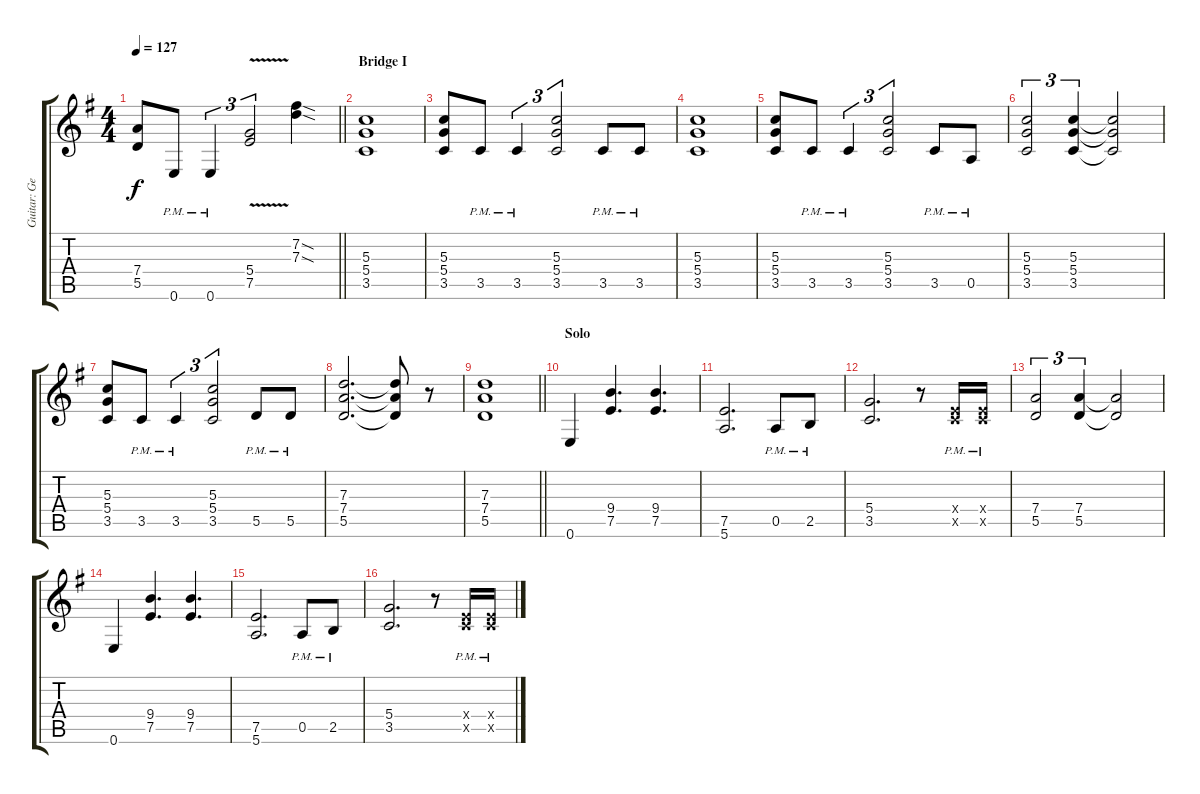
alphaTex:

\track ("Guitar: George" "Guitar: Ge") {instrument distortionguitar}
\staff {score tabs}
\tuning (E4 B3 G3 D3 A2 E2) {hide}
\ts (4 4)
\tempo 127
\clef g2
\barLineRight lightlight
\ks g
(7.4 5.5).8{dy f} 0.6{pm}.8 0.6{pm}.4{tu (3 2)} (5.4{v} 7.5{v}).2{tu (3 2)} (7.2{sod} 7.3{sod}).4 |
\section ("" "Bridge I")
(5.3 5.4 3.5).1 |
(5.3 5.4 3.5).8 3.5{pm}.8 3.5{pm}.4{tu (3 2)} (5.3 5.4 3.5).2{tu (3 2)} 3.5{pm}.8 3.5{pm}.8 |
(5.3 5.4 3.5).1 |
(5.3 5.4 3.5).8 3.5{pm}.8 3.5{pm}.4{tu (3 2)} (5.3 5.4 3.5).2{tu (3 2)} 3.5{pm}.8 0.5{pm}.8 |
(5.3 5.4 3.5).2{tu (3 2)} (5.3 5.4 3.5).4{tu (3 2)} (5.3{t} 5.4{t} 3.5{t}).2 |
(5.3 5.4 3.5).8 3.5{pm}.8 3.5{pm}.4{tu (3 2)} (5.3 5.4 3.5).2{tu (3 2)} 5.5{pm}.8 5.5{pm}.8 |
(7.3 7.4 5.5).2{d} (7.3{t} 7.4{t} 5.5{t}).8 r.8 |
\barLineRight lightlight
(7.3 7.4 5.5).1 |
\section ("" "Solo")
0.6.4 (9.4 7.5).4{d} (9.4 7.5).4{d} |
(7.5 5.6).2{d} 0.5{pm}.8 2.5{pm}.8 |
(5.4 3.5).2{d} r.8 (2.4{pm x} 3.5{pm x}).16 (2.4{pm x} 3.5{pm x}).16 |
(7.4 5.5).2{tu (3 2)} (7.4 5.5).4{tu (3 2)} (7.4{t} 5.5{t}).2 |
0.6.4 (9.4 7.5).4{d} (9.4 7.5).4{d} |
(7.5 5.6).2{d} 0.5{pm}.8 2.5{pm}.8 |
(5.4 3.5).2{d} r.8 (2.4{pm x} 3.5{pm x}).16 (2.4{pm x} 3.5{pm x}).16
